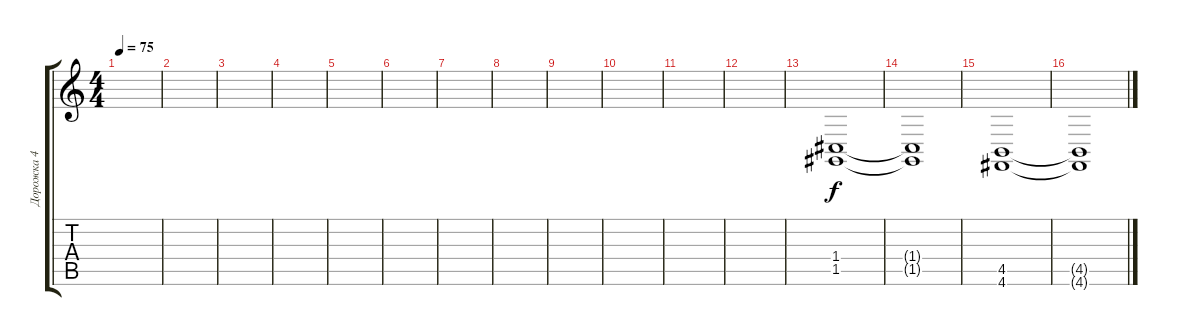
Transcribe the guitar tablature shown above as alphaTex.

\track ("Дорожка 4" "Дорожка 4") {instrument stringensemble2}
\staff {score tabs}
\tuning (D4 A3 F3 C3 G2 D2) {hide}
\ts (4 4)
\tempo 75
\clef g2
\ks c
|
|
|
|
|
|
|
|
|
|
|
|
(1.4 1.5).1 |
(1.4{t} 1.5{t}).1 |
(4.5 4.6).1 |
(4.5{t} 4.6{t}).1
